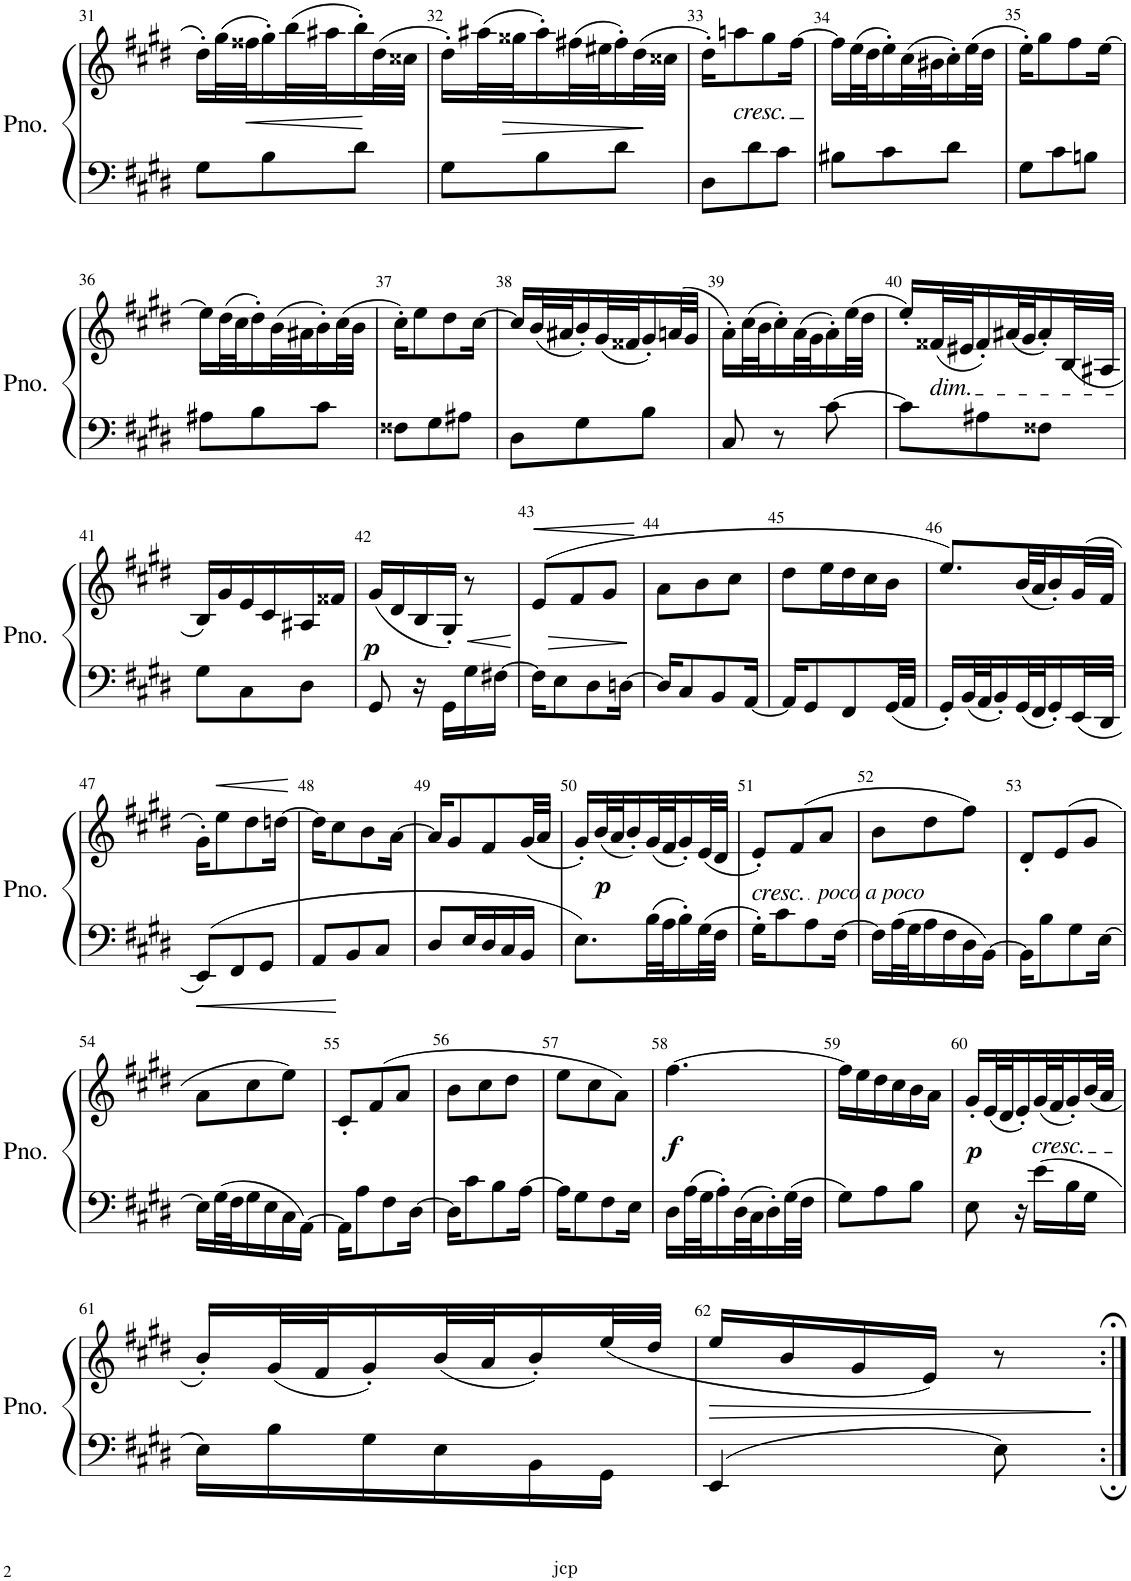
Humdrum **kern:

**kern	**kern	**dynam
*part1	*part1	*part1
*staff2	*staff1	*staff1/2
*I"Piano	*	*
*I'Pno.	*	*
!!LO:PB:g=z
*clefF4	*clefG2	*
*k[f#c#g#d#]	*k[f#c#g#d#]	*
*M3/8	*M3/8	*
=31	=31	=31
8G#\L	16dd#'\LL	.
.	(32gg#\L	.
!	!	!LO:HP:b
.	32ff##X\J	<
8B\	16gg#'\)	.
.	(32bb\L	.
.	32aa#X\J	.
8d#\J	16bb'\)	.
.	(32dd#\L	[
.	32cc##X\JJJ	.
=32	=32	=32
8G#\L	16dd#'\LL)	.
.	(32aa#X\L	.
!	!	!LO:HP:b
.	32gg##X\J	>
8B\	16aa#'\)	.
.	(32ff#X\L	.
.	32ee#X\J	.
8d#\J	16ff#'\)	.
.	(32dd#\L	.
.	32cc##X\JJJ	]
=33	=33	=33
8D#\L	16dd#'\KL)	.
!	!LO:TX:b:i:t=cresc.	!
.	8aan\	.
8d#\	.	.
.	8gg#\	.
8c#\J	.	.
.	[16ff#\Jk	.
=34	=34	=34
8B#X\L	16ff#\LL]	.
.	(32ee\L	.
.	32dd#\J	.
8c#\	16ee'\)	.
.	(32cc#\L	.
.	32b#X\J	.
8d#\J	16cc#'\)	.
.	(32ee\L	.
.	32dd#\JJJ	.
=35	=35	=35
8G#\L	16ee'\KL)	.
.	8gg#\	.
8c#\	.	.
.	8ff#\	.
8Bn\J	.	.
.	[16ee\Jk	.
!!LO:LB:g=z
=36	=36	=36
8A#X\L	16ee\LL]	.
.	(32dd#\L	.
.	32cc#\J	.
8B\	16dd#'\)	.
.	(32b\L	.
.	32a#X\J	.
8c#\J	16b'\)	.
.	(32cc#\L	.
.	32b\JJJ	.
=37	=37	=37
8F##X\L	16cc#'\KL)	.
.	8ee\	.
8G#\	.	.
.	8dd#\	.
8A#X\J	.	.
.	[16cc#\Jk	.
=38	=38	=38
8D#\L	16cc#/LL]	.
.	(32b/L	.
.	32a#X/J	.
8G#\	16b'/)	.
.	(32g#/L	.
.	32f##X/J	.
8B\J	16g#'/)	.
.	(32an/L	.
.	32g#/JJJ	.
=39	=39	=39
8C#/	16a'\LL)	.
.	(32cc#\L	.
.	32b\J	.
8r	16cc#'\)	.
.	(32a\L	.
.	32g#\J	.
[8c#\	16a'\)	.
.	(32ee\L	.
.	32dd#\JJJ	.
=40	=40	=40
8c#\L]	16ee'/LL)	.
!	!LO:TX:b:i:t=dim.	!
.	(32f##X/L	.
.	32e#X/J	.
8A#X\	16f##'/)	.
.	(32a#X/L	.
.	32g#/J	.
8F##X\J	16a#'/)	.
.	(32B/L	.
.	32A#X/JJJ	.
!!LO:LB:g=z
=41	=41	=41
8G#\L	16B/LL)	.
.	16g#/	.
8C#\	16e/	.
.	16c#/	.
8D#\J	16A#X/	.
.	16f##X/JJ	.
=42	=42	=42
!	!	!LO:DY:b
8GG#/	(16g#/LL	p
.	16d#/	.
16r	16B/	.
16GG#\LL	16G#'/JJ)	.
16G#\	8r	.
[16F#X\JJ	.	.
=43	=43	=43
!	!	!LO:HP:b
16F#\KL]	(8e/L	<
8E\	.	.
.	8f#/	.
8D#\	.	.
.	8g#/J	.
[16Dn\Jk	.	.
.	.	[
=44	=44	=44
16D/KL]	8a\L	.
8C#/	.	.
.	8b\	.
8BB/	.	.
.	8cc#\J	.
[16AA/Jk	.	.
=45	=45	=45
16AA/KL]	8dd#\L	.
8GG#/	.	.
.	16ee\L	.
8FF#/	16dd#\	.
.	16cc#\	.
32GG#/LL	16b\JJ	.
32AA/JJJ	.	.
=46	=46	=46
16GG#'/LL	8.ee/L)	.
32BB/L	.	.
32AA/J	.	.
16BB'/	.	.
32GG#/L	(32b/LL	.
32FF#/J	32a/J	.
16GG#'/	16b'/)	.
32EE/L	(32g#/L	.
32DD#/JJJ	32f#/JJJ	.
!!LO:LB:g=z
=47	=47	=47
8EE/L	16g#'\KL)	.
!	!	!LO:HP:b
.	8ee\	<
8FF#/	.	.
.	8dd#\	.
8GG#/J	.	.
.	[16ddn\Jk	.
.	.	[
=48	=48	=48
8AA/L	16dd\KL]	.
.	8cc#\	.
8BB/	.	.
.	8b\	.
8C#/J	.	.
.	[16a\Jk	.
=49	=49	=49
8D#/L	16a/KL]	.
.	8g#/	.
16E/L	.	.
16D#/	8f#/	.
16C#/	.	.
16BB/JJ	(32g#/LL	.
.	32a/JJJ	.
=50	=50	=50
8.E\L	16g#'/LL)	.
!	!	!LO:DY:b
.	(32b/L	p
.	32a/J	.
.	16b'/)	.
32B\LL	(32g#/L	.
32A\J	32f#/J	.
16B'\	16g#'/)	.
32G#\L	(32e/L	.
32F#\JJJ	32d#/JJJ	.
=51	=51	=51
!	!LO:TX:b:i:t=cresc.	!
16G#'\KL	8e'/L)	.
8c#\	.	.
.	(8f#/	.
8A\	.	.
!	!LO:TX:b:i:t=poco a poco	!
.	8a/J	.
[16F#\Jk	.	.
=52	=52	=52
16F#\LL]	8b\L	.
32A\L	.	.
32G#\J	.	.
16A\	8dd#\	.
16F#\	.	.
16D#\	8ff#\J)	.
[16BB\JJ	.	.
=53	=53	=53
16BB\KL]	8d#'/L	.
8B\	.	.
.	(8e/	.
8G#\	.	.
.	8g#/J	.
[16E\Jk	.	.
!!LO:LB:g=z
=54	=54	=54
16E\LL]	8a\L	.
32G#\L	.	.
32F#\J	.	.
16G#\	8cc#\	.
16E\	.	.
16C#\	8ee\J)	.
[16AA\JJ	.	.
=55	=55	=55
16AA\KL]	8c#'/L	.
8A\	.	.
.	(8f#/	.
8F#\	.	.
.	8a/J	.
[16D#\Jk	.	.
=56	=56	=56
16D#\KL]	8b\L	.
8c#\	.	.
.	8cc#\	.
8B\	.	.
.	8dd#\J	.
[16A\Jk	.	.
=57	=57	=57
16A\KL]	8ee\L	.
8G#\	.	.
.	8cc#\	.
8F#\	.	.
.	8a\J)	.
16E\Jk	.	.
=58	=58	=58
!	!	!LO:DY:b
16D#\LL	[4.ff#\	f
32A\L	.	.
32G#\J	.	.
16A'\	.	.
32D#\L	.	.
32C#\J	.	.
16D#'\	.	.
32G#\L	.	.
32F#\JJJ	.	.
=59	=59	=59
8G#\L	16ff#\LL]	.
.	16ee\	.
8A\	16dd#\	.
.	16cc#\	.
8B\J	16b\	.
.	16a\JJ	.
=60	=60	=60
!	!	!LO:DY:b
8E\	16g#'/LL	p
.	(32e/L	.
.	32d#/J	.
16r	16e'/)	.
!	!LO:TX:b:i:t=cresc.	!
16e\LL	(32g#/L	.
.	32f#/J	.
16B\	16g#'/)	.
16G#\JJ	(32b/L	.
.	32a/JJJ	.
!!LO:LB:g=z
=61	=61	=61
16E\LL	16b'/LL)	.
16B\	(32g#/L	.
.	32f#/J	.
16G#\	16g#'/)	.
16E\	(32b/L	.
.	32a/J	.
16BB\	16b'/)	.
16GG#\JJ	(32ee/L	.
.	32dd#/JJJ	.
=62	=62	=62
!	!	!LO:HP:b
4EE/	16ee/LL	>
.	16b/	.
.	16g#/	.
.	16e/JJ)	.
8E\	8r	.
.	.	]
=:|!	=:|!	=:|!
*-	*-	*-
